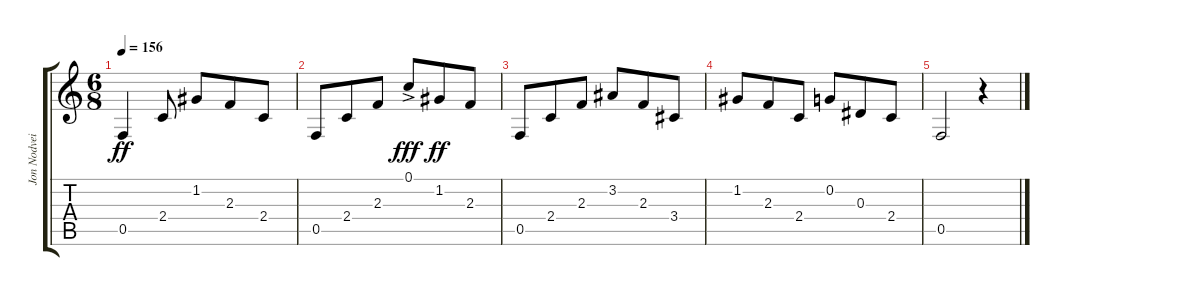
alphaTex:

\track ("Jon Nodveidt (Clean)" "Jon Nodvei") {instrument acousticguitarsteel}
\staff {score tabs}
\tuning (C4 G3 Eb3 Bb2 F2 C2) {hide}
\ts (6 8)
\tempo 156
\clef g2
\ks c
0.5.4{dy ff} 2.4.8 1.2.8 2.3.8 2.4.8 |
0.5.8 2.4.8 2.3.8 0.1{ac}.8{dy fff} 1.2.8{dy ff} 2.3.8 |
0.5.8 2.4.8 2.3.8 3.2.8 2.3.8 3.4.8 |
1.2.8 2.3.8 2.4.8 0.2.8 0.3.8 2.4.8 |
0.5.2 r.4
